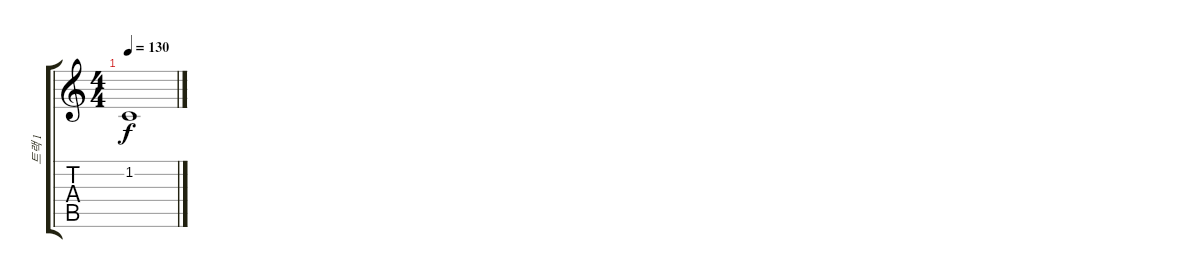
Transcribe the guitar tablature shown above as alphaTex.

\track ("트랙 1" "트랙 1") {instrument acousticgrandpiano}
\staff {score tabs}
\tuning (E4 B3 G3 D3 A2 E2) {hide}
\ts (4 4)
\tempo 130
\clef g2
\ks c
1.2{t}.1{dy f}
